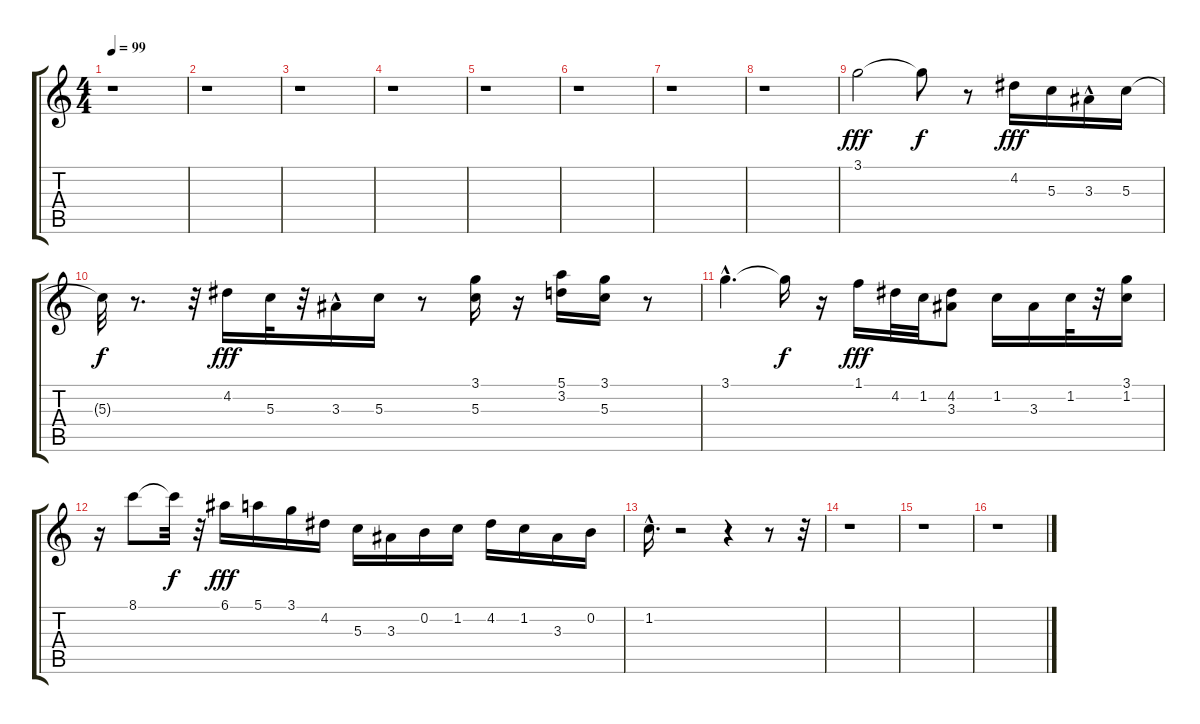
\track "" {instrument electricbassfinger}
\staff {score tabs}
\tuning (E4 B3 G3 D3 A2 E2) {hide}
\ts (4 4)
\tempo 99
\clef g2
\ks c
r.1{dy fff} |
r.1 |
r.1 |
r.1 |
r.1 |
r.1 |
r.1 |
r.1 |
3.1.2 3.1{t}.8{dy f} r.8 4.2.16{dy fff} 5.3.16 3.3{hac}.16 5.3.16 |
5.3{t}.32{dy f} r.8{d} r.32 4.2.16{dy fff} 5.3.32 r.32 3.3{hac}.16 5.3.16 r.8 (3.1 5.3).16 r.16 (5.1 3.2).16 (3.1 5.3).16 r.8 |
3.1{hac}.4{d} 3.1{t}.16{dy f} r.16 1.1.16{dy fff} 4.2.32 1.2.32 (4.2 3.3).8 1.2.16 3.3.16 1.2.32 r.32 (3.1 1.2).16 |
r.16 8.1.8 8.1{t}.32{dy f} r.32 6.1.16{dy fff} 5.1.16 3.1.16 4.2.16 5.3.16 3.3.16 0.2.16 1.2.16 4.2.16 1.2.16 3.3.16 0.2.16 |
1.2{hac}.16{d} r.2 r.4 r.8 r.32 |
r.1 |
r.1 |
r.1
